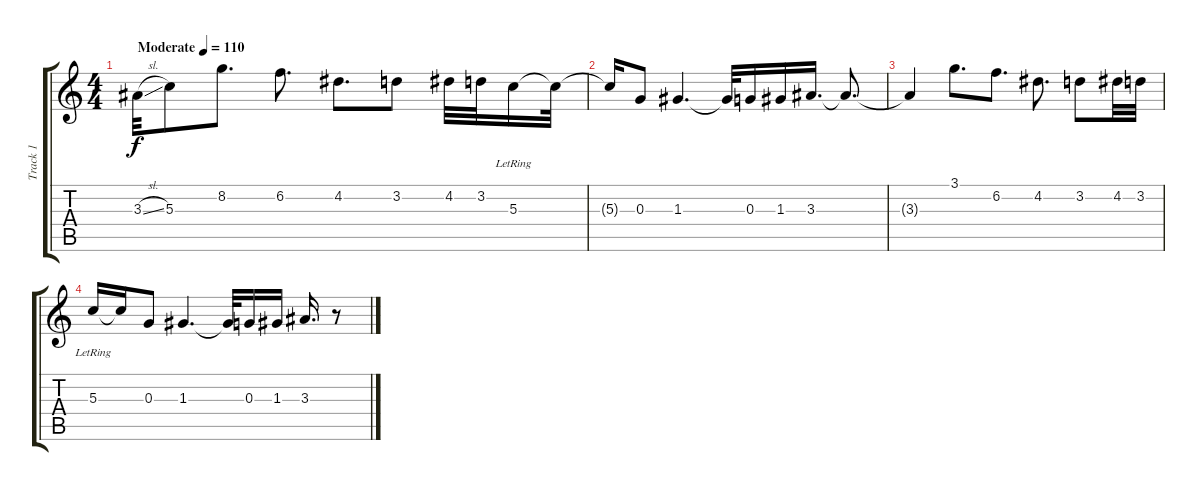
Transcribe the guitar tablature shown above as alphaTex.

\track ("Track 1" "Track 1") {instrument acousticguitarnylon}
\staff {score tabs}
\tuning (E4 B3 G3 D3 A2 E2) {hide}
\ts (4 4)
\tempo (110 "Moderate")
\clef g2
\ks c
3.3{sl}.32{dy f instrument acousticguitarnylon} 5.3.8 8.2.8{d} 6.2.8{d} 4.2.8{d} 3.2.8 4.2.32 3.2.32 5.3{lr}.16 5.3{t}.32 |
5.3{t}.16 0.3.8 1.3.4{d} 1.3{t}.32 0.3.16 1.3.16 3.3.16{d} 3.3{t}.8{d} |
3.3{t}.4 3.1.8{d} 6.2.8{d} 4.2.8{d} 3.2.8 4.2.32 3.2.32 |
5.3{lr}.16 5.3{t}.16 0.3.8 1.3.4{d} 1.3{t}.32 0.3.16 1.3.16 3.3.16{d} r.8
